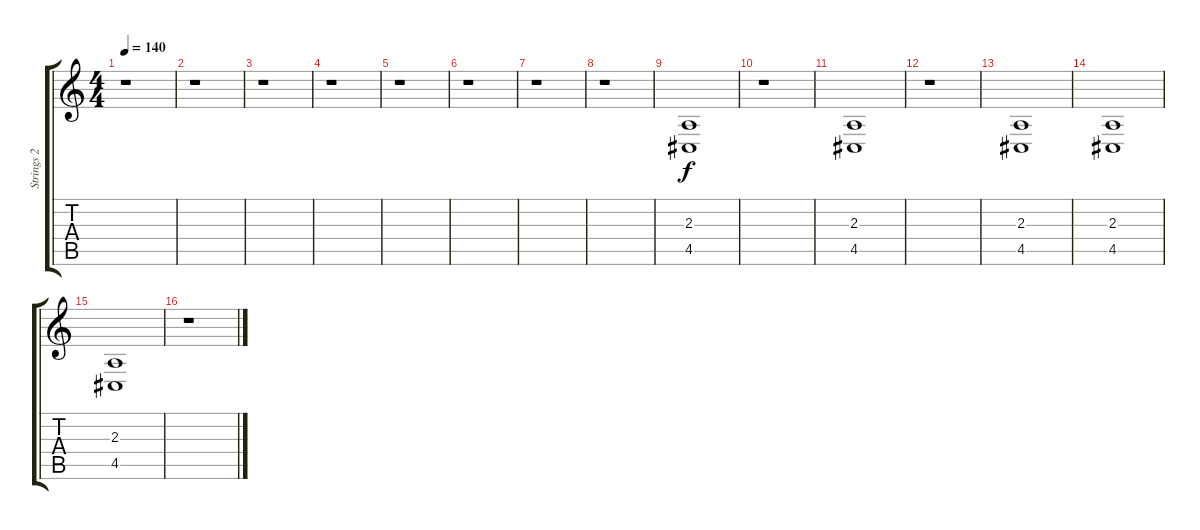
\track ("Strings 2" "Strings 2") {instrument stringensemble1}
\staff {score tabs}
\tuning (E4 B3 G3 D3 A2 E2) {hide}
\ts (4 4)
\tempo 140
\clef g2
\ks c
r.1{dy f instrument stringensemble1} |
r.1 |
r.1 |
r.1 |
r.1 |
r.1 |
r.1 |
r.1 |
(2.3 4.5).1 |
r.1 |
(2.3 4.5).1 |
r.1 |
(2.3 4.5).1 |
(2.3 4.5).1 |
(2.3 4.5).1 |
r.1
